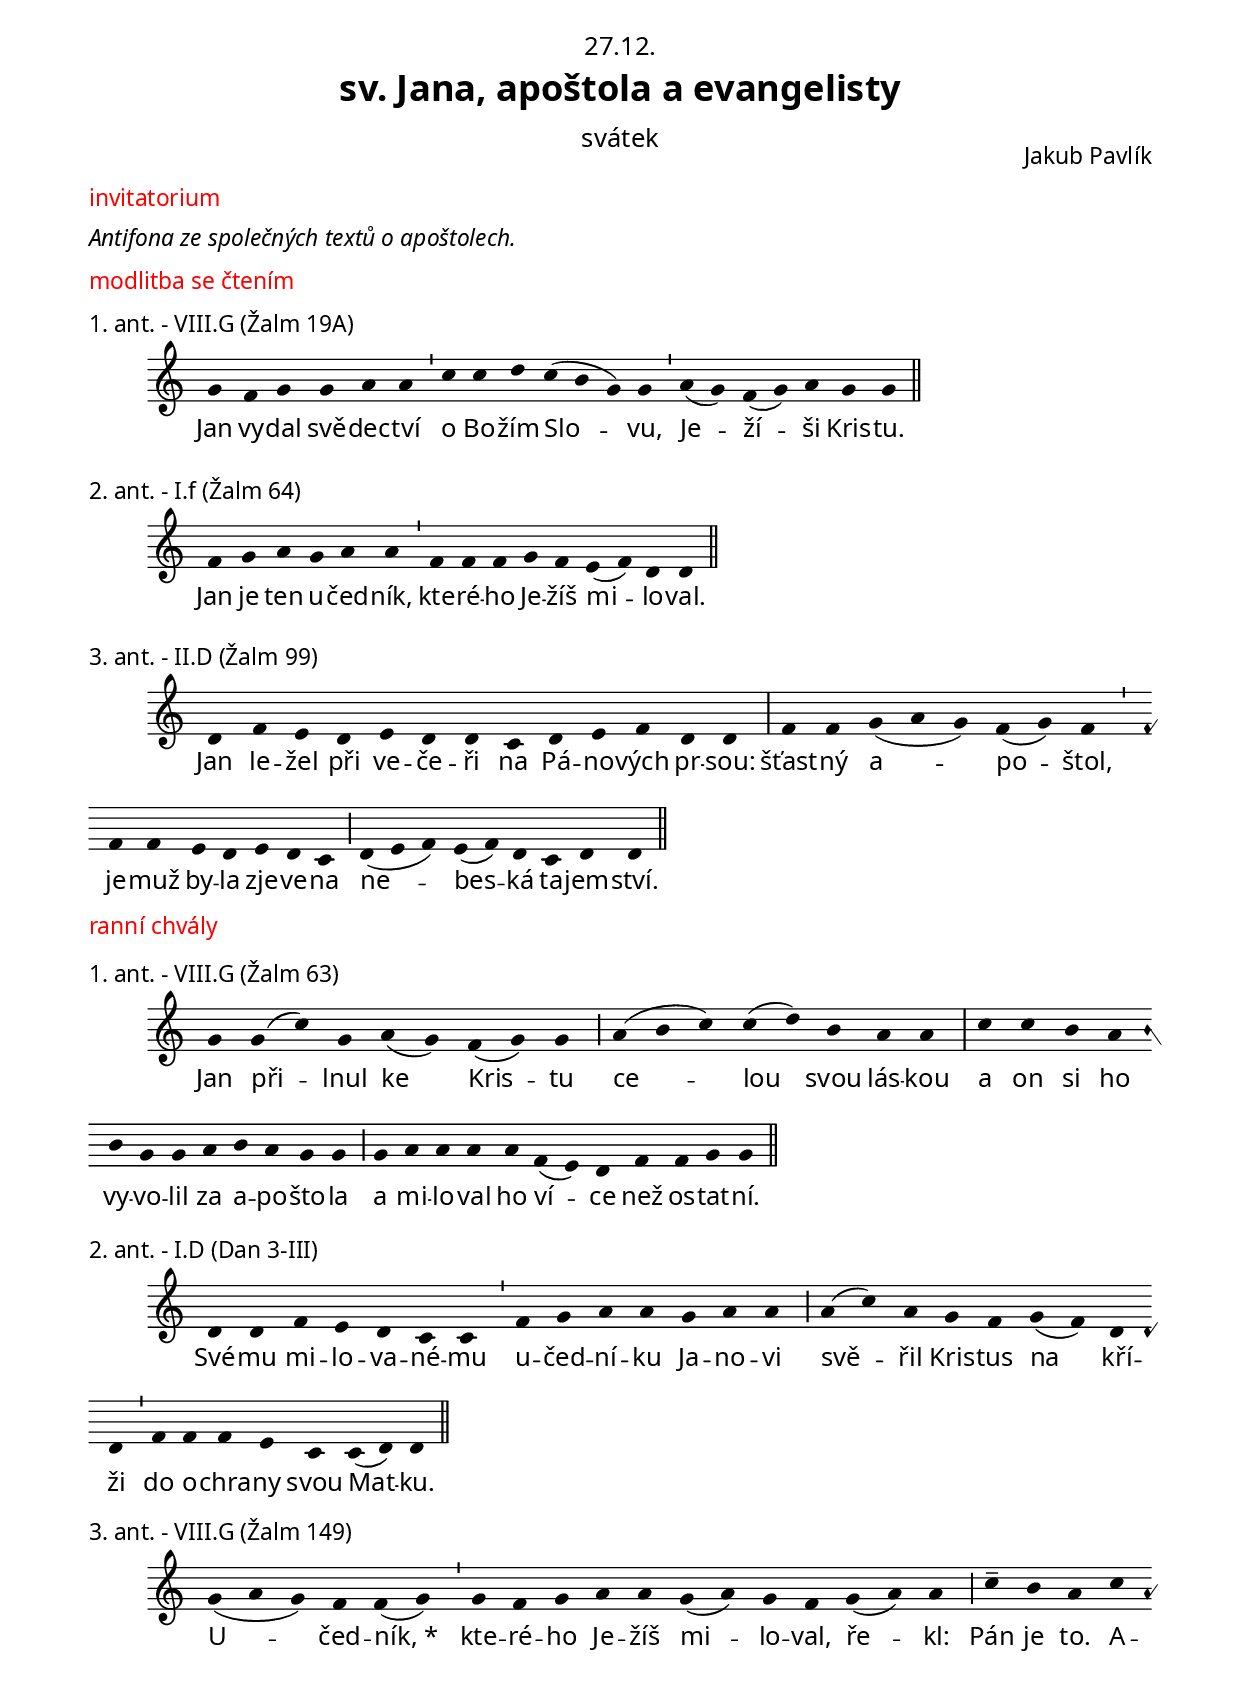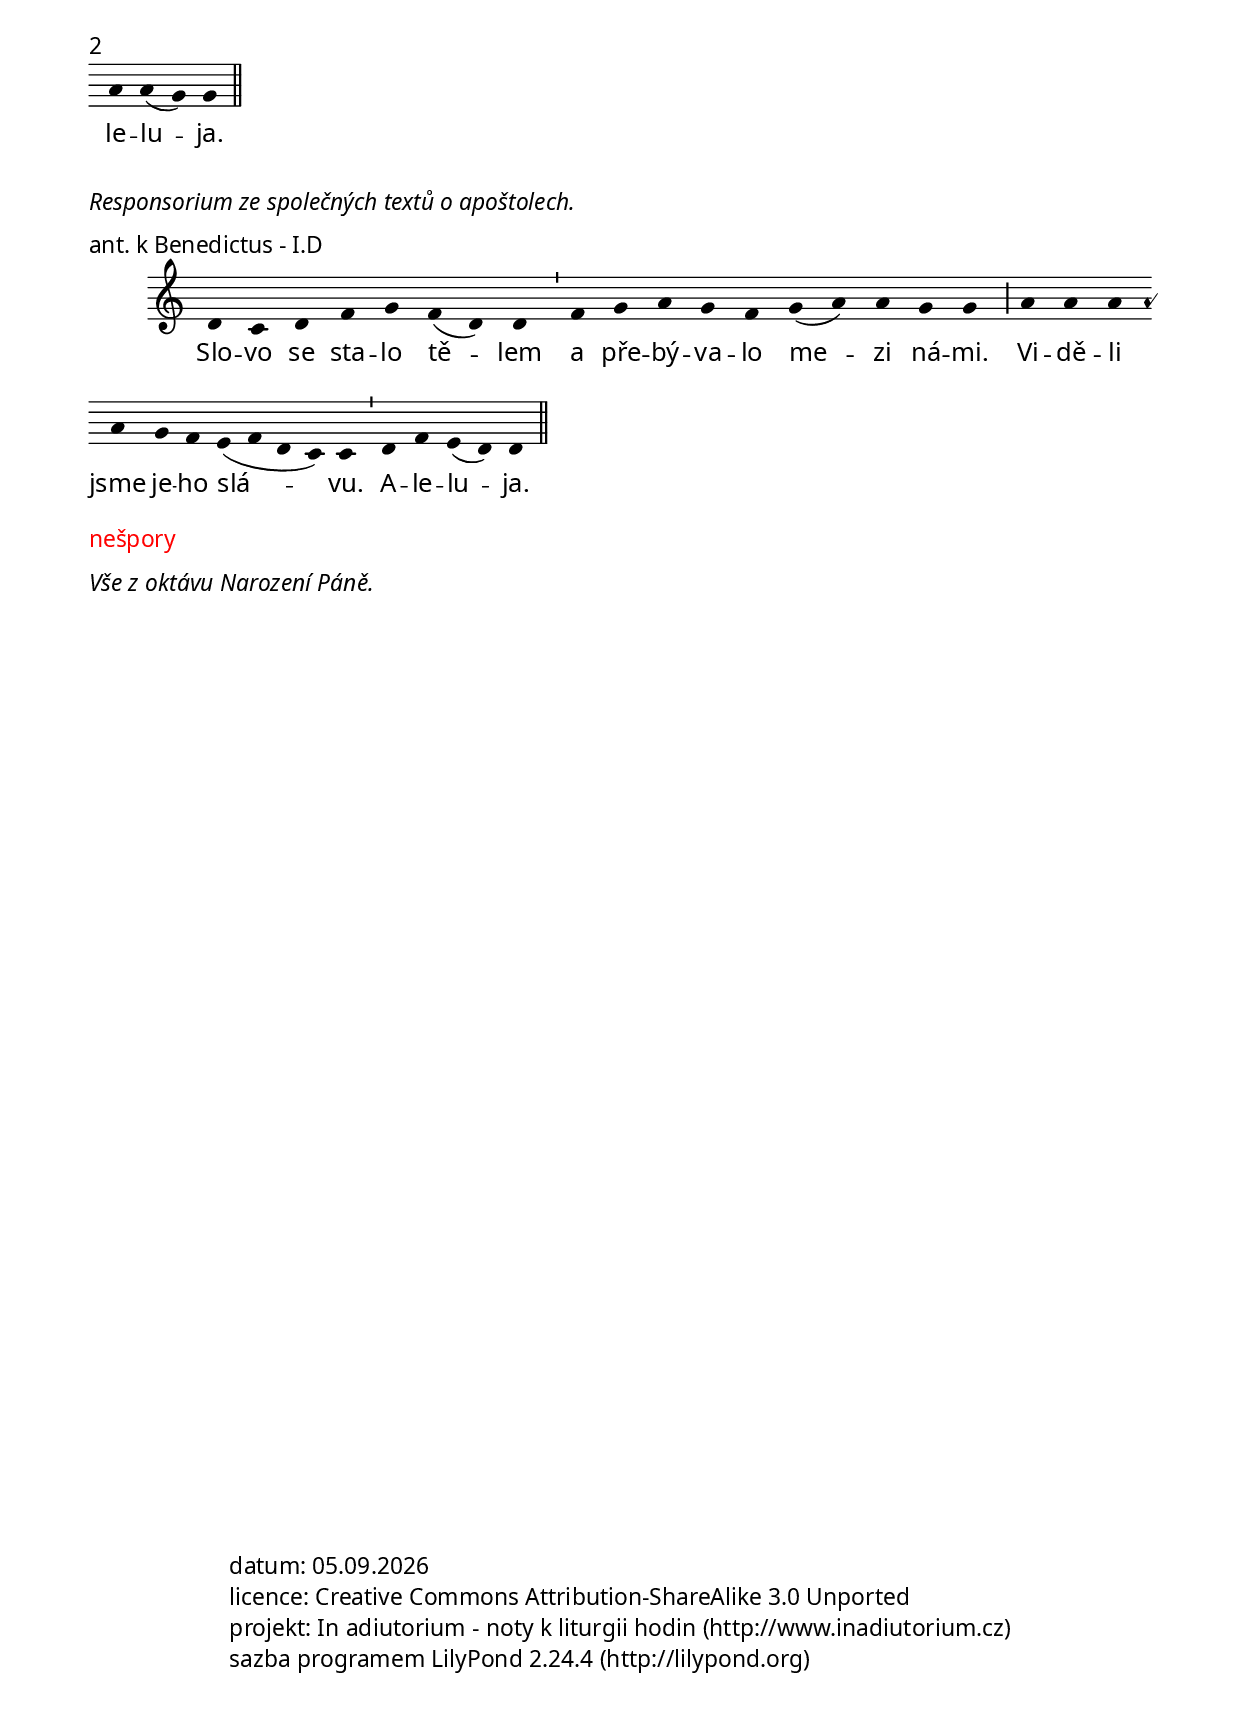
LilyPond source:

\version "2.15.37"

\include "../spolecne.ly"

\header {
  title = \markup\titleSvatek
            "sv. Jana, apoštola a evangelisty"
            svátek
            27.12.
  composer = "Jakub Pavlík"
}

\markup {\nadpisHodinka {"invitatorium"}}
\markup\italic{Antifona ze společných textů o apoštolech.}

\markup {\nadpisHodinka {"modlitba se čtením"}}

\score {
  \relative c'' {
    \choralniRezim
    g4 f g g a a \barMin
    c c d c( b g) g \barMin
    a( g) f( g) a g g \barFinalis
  }
  \addlyrics {
    Jan vy -- dal svě -- dec -- tví
    o Bo -- žím Slo -- vu,
    Je -- ží -- ši Kris -- tu.
  }
  \header {
    quid = "1. ant."
    modus = "VIII"
    differentia = "G"
    psalmus = "Žalm 19A"
    placet = "začátek nepříliš zpěvný, půjde lépe"
    id = "mc-a1"
    piece = \markup {\sestavTitulek}
  }
}

\score {
  \relative c' {
    \choralniRezim
    f4 g a g a a \barMin
    f f f g f e( f) d d \barFinalis
  }
  \addlyrics {
    Jan je ten u -- čed -- ník,
    kte -- ré -- ho Je -- žíš mi -- lo -- val.
  }
  \header {
    quid = "2. ant."
    modus = "I"
    differentia = "f"
    psalmus = "Žalm 64"
    placet = "půjde lépe"
    id = "mc-a2"
    piece = \markup {\sestavTitulek}
  }
}

\score {
  \relative c' {
    \choralniRezim
    d4 f e d e d d
    c d e f d d \barMax
    f f g( a g) f( g) f \barMin
    f f e d e d c \barMaior
    d( e f) e( f) d c d d \barFinalis
  }
  \addlyrics {
    Jan le -- žel při ve -- če -- ři
    na Pá -- no -- vých pr -- sou:
    šťast -- ný a -- po -- štol,
    je -- muž by -- la zje -- ve -- na
    ne -- bes -- ká ta -- jem -- ství.
  }
  \header {
    quid = "3. ant."
    modus = "II"
    differentia = "D"
    psalmus = "Žalm 99"
    id = "mc-a3"
    piece = \markup {\sestavTitulek}
  }
}

\markup {\nadpisHodinka {"ranní chvály"}}

\score {
  \relative c'' {
    \choralniRezim
    g4 g( c) g a( g) f( g) g \barMaior
    a( b c) c( d) b a a \barMax
    c c b a b g g a b a g g \barMaior
    g a a a a f( e) d f f g g \barFinalis
  }
  \addlyrics {
    Jan při -- lnul ke Kris -- tu
    ce -- lou svou lás -- kou
    a on si ho vy -- vo -- lil za a -- po -- što -- la
    a mi -- lo -- val ho ví -- ce než os -- tat -- ní.
  }
  \header {
    quid = "1. ant."
    modus = "VIII"
    differentia = "G"
    psalmus = "Žalm 63"
    placet = "půjde vylepšit"
    id = "rch-a1"
    piece = \markup {\sestavTitulek}
  }
}

\score {
  \relative c' {
    \choralniRezim
    d4 d f e d c c \barMin f g a a g a a \barMaior
    a( c) a g f g( f) d d \barMin
    f f f e c c( d) d \barFinalis
  }
  \addlyrics {
    Své -- mu mi -- lo -- va -- né -- mu u -- čed -- ní -- ku Ja -- no -- vi
    svě -- řil Kris -- tus na kří -- ži
    do o -- chra -- ny svou Mat -- ku.
  }
  \header {
    quid = "2. ant."
    modus = "I"
    differentia = "D"
    psalmus = "Dan 3-III"
    id = "rch-a2"
    piece = \markup {\sestavTitulek}
  }
}

\score {
  \relative c'' {
    \choralniRezim
    g4( a g) f f( g) \barMin
    g f g a a g( a) g f g( a) a \barMaior
    c-- b a
    c a a( g) g \barFinalis
  }
  \addlyrics {
    U -- čed -- ník,_*
    kte -- ré -- ho Je -- žíš mi -- lo -- val, ře -- kl:
    Pán je to.
    A -- le -- lu -- ja.
  }
  \header {
    quid = "3. ant."
    modus = "VIII"
    differentia = "G"
    psalmus = "Žalm 149"
    id = "rch-a3"
    fons = "Velikonoční oktáv, pátek, k Magnificat"
    fial = "velikonoce_velikonocnioktav.ly#pa-mag"
    piece = \markup {\sestavTitulek}
  }
}

\markup\italic{Responsorium ze společných textů o apoštolech.}

\score {
  \relative c' {
    \choralniRezim
    d4 c d f g f( d) d \barMin
    f g a g f g( a) a g g \barMaior
    a a a a g f e( f d c) c \barMin
    d f e( d) d \barFinalis
  }
  \addlyrics {
    Slo -- vo se sta -- lo tě -- lem
    a pře -- bý -- va -- lo me -- zi ná -- mi.
    Vi -- dě -- li jsme je -- ho slá -- vu.
    A -- le -- lu -- ja.
  }
  \header {
    quid = "ant. k Benedictus"
    modus = "I"
    differentia = "D"
    psalmus = ""
    placet = "
    vzhledem k tomu, jak silný je to text, zaslouží si něco úsilí
    o co nejvýstižnější melodii;
    masivní retardace před aleluja je pochybná"
    id = "rch-aben"
    piece = \markup {\sestavTitulekBezZalmu}
  }
}

\markup {\nadpisHodinka {"nešpory"}}
\markup\italic{Vše z oktávu Narození Páně.}